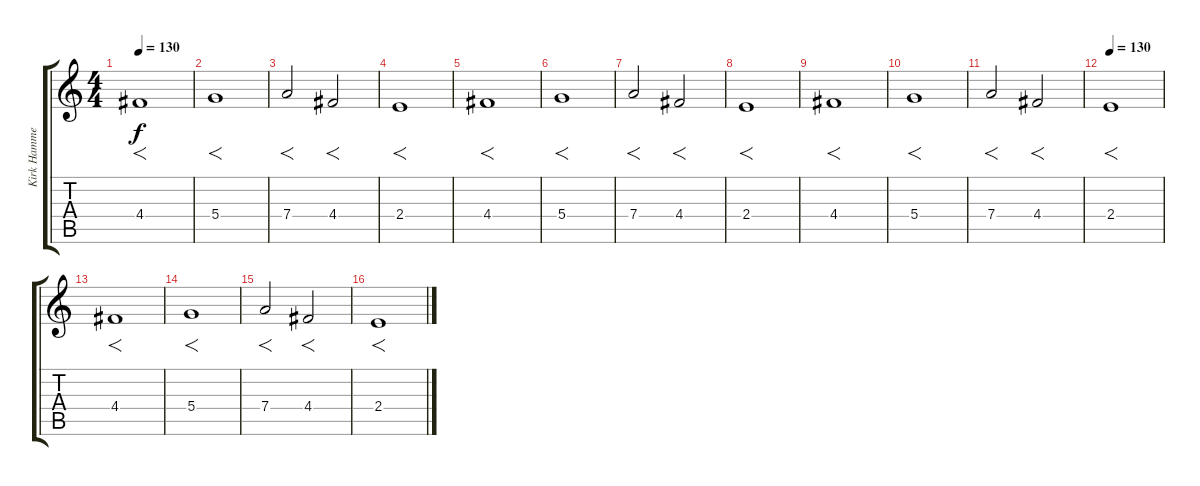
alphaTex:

\track ("Kirk Hammet" "Kirk Hamme") {instrument acousticguitarsteel}
\staff {score tabs}
\tuning (E4 B3 G3 D3 A2 E2) {hide}
\ts (4 4)
\tempo 130
\clef g2
\ks c
4.4.1{f dy f} |
5.4.1{f} |
7.4.2{f} 4.4.2{f} |
2.4.1{f} |
4.4.1{f} |
5.4.1{f} |
7.4.2{f} 4.4.2{f} |
2.4.1{f} |
4.4.1{f} |
5.4.1{f} |
7.4.2{f} 4.4.2{f} |
\tempo 130
2.4.1{f} |
4.4.1{f} |
5.4.1{f} |
7.4.2{f} 4.4.2{f} |
2.4.1{f}
